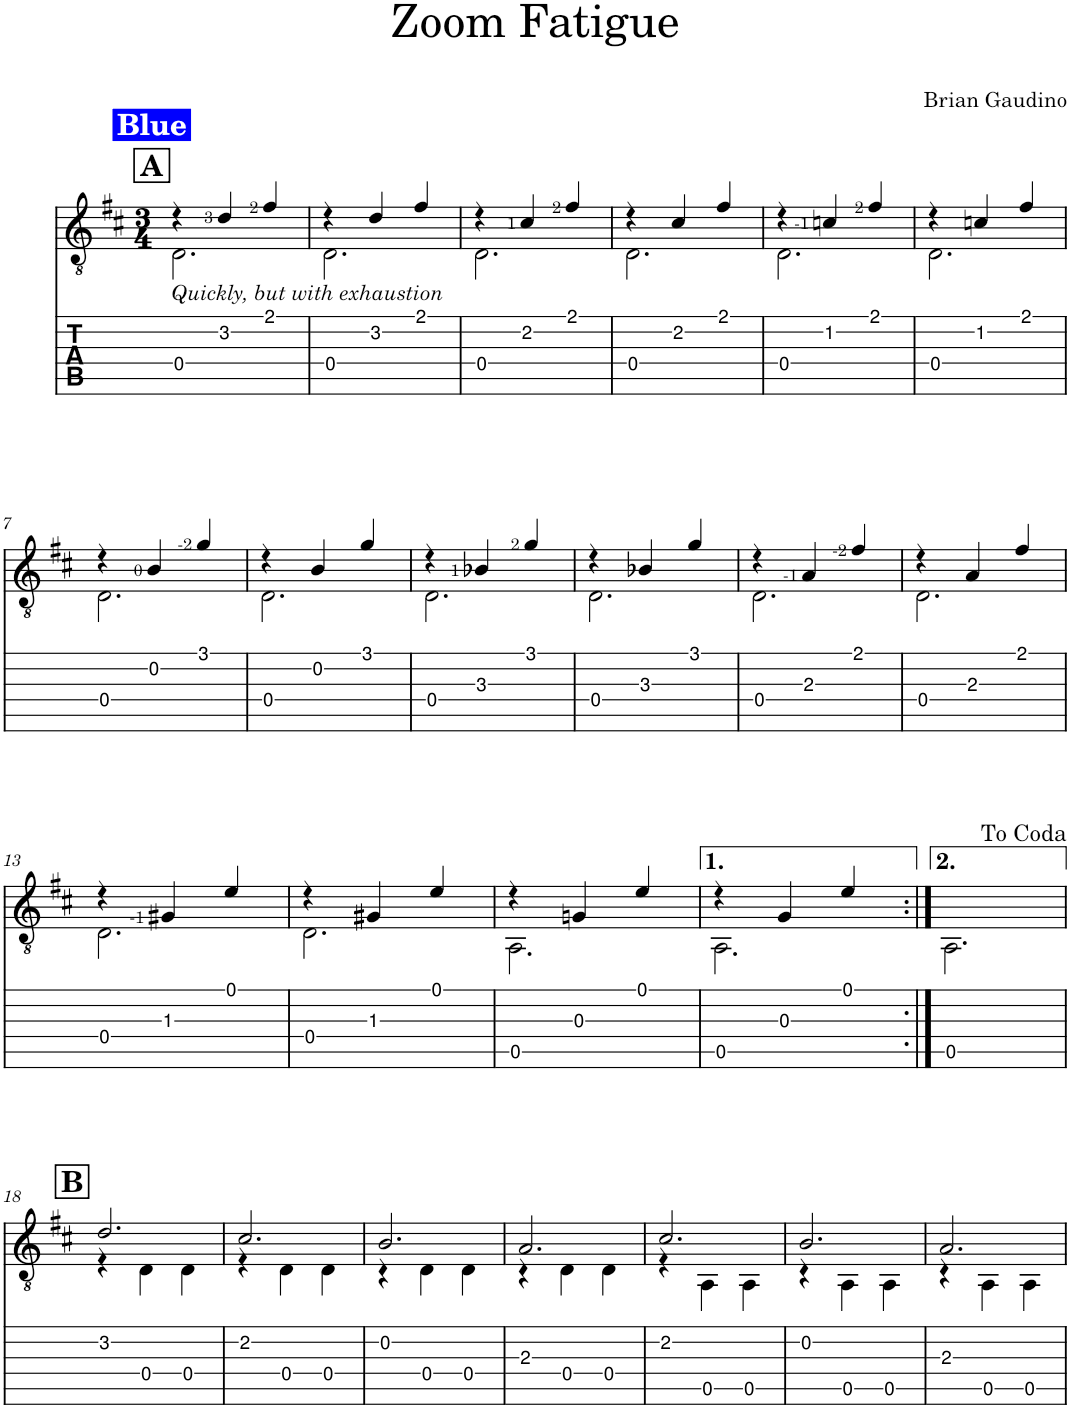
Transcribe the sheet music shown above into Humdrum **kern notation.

**kern	**kern
*part2	*part1
*staff2	*staff1
*I"Classical Guitar (Tablature)	*I"Classical Guitar
*stria6	*
*	*clefGv2
*k[f#c#]	*k[f#c#]
*M3/4	*M3/4
!!LO:REH:place=s1:a:B:cj:color=#FFFFFF:fs=14:t=Blue
!!LO:REH:place=s1:a:B:cj:fs=14:t=A
=1	=1
*^	*^
!	!	!LO:TX:b:i:t=Quickly, but with exhaustion	!
4r	2.D	4r	2.D\
4d	.	4d/	.
4f#	.	4f#/	.
=2	=2	=2	=2
4r	2.D	4r	2.D\
4d	.	4d/	.
4f#	.	4f#/	.
=3	=3	=3	=3
4r	2.D	4r	2.D\
4c#	.	4c#/	.
4f#	.	4f#/	.
=4	=4	=4	=4
4r	2.D	4r	2.D\
4c#	.	4c#/	.
4f#	.	4f#/	.
=5	=5	=5	=5
4r	2.D	4r	2.D\
4cn	.	4cn/	.
4f#	.	4f#/	.
=6	=6	=6	=6
4r	2.D	4r	2.D\
4cn	.	4cn/	.
4f#	.	4f#/	.
!!LO:LB:g=z	!!
=7	=7	=7	=7
4r	2.D	4r	2.D\
4B	.	4B/	.
4g	.	4g/	.
=8	=8	=8	=8
4r	2.D	4r	2.D\
4B	.	4B/	.
4g	.	4g/	.
=9	=9	=9	=9
4r	2.D	4r	2.D\
4B-X	.	4B-X/	.
4g	.	4g/	.
=10	=10	=10	=10
4r	2.D	4r	2.D\
4B-X	.	4B-X/	.
4g	.	4g/	.
=11	=11	=11	=11
4r	2.D	4r	2.D\
4A	.	4A/	.
4f#	.	4f#/	.
=12	=12	=12	=12
4r	2.D	4r	2.D\
4A	.	4A/	.
4f#	.	4f#/	.
!!LO:LB:g=z	!!
=13	=13	=13	=13
4r	2.D	4r	2.D\
4G#X	.	4G#X/	.
4e	.	4e/	.
=14	=14	=14	=14
4r	2.D	4r	2.D\
4G#X	.	4G#X/	.
4e	.	4e/	.
=15	=15	=15	=15
4r	2.AA	4r	2.AA\
4G	.	4Gn/	.
4e	.	4e/	.
=16	=16	=16	=16
4r	2.AA	4r	2.AA\
4G	.	4G/	.
4e	.	4e/	.
*v	*v	*	*
*	*v	*v
=17:|!	=17:|!
2.AA	2.AA\
!!LO:LB:g=z
!!LO:REH:place=s1:a:B:cj:fs=14:t=B
=18	=18
*^	*^
2.d	4r	2.d/	4r
.	4D	.	4D\
.	4D	.	4D\
=19	=19	=19	=19
2.c#	4r	2.c#/	4r
.	4D	.	4D\
.	4D	.	4D\
=20	=20	=20	=20
2.B	4r	2.B/	4r
.	4D	.	4D\
.	4D	.	4D\
=21	=21	=21	=21
2.A	4r	2.A/	4r
.	4D	.	4D\
.	4D	.	4D\
=22	=22	=22	=22
2.c#	4r	2.c#/	4r
.	4AA	.	4AA\
.	4AA	.	4AA\
=23	=23	=23	=23
2.B	4r	2.B/	4r
.	4AA	.	4AA\
.	4AA	.	4AA\
=24	=24	=24	=24
2.A	4r	2.A/	4r
.	4AA	.	4AA\
.	4AA	.	4AA\
*v	*v	*	*
*	*v	*v
=	=
*-	*-
